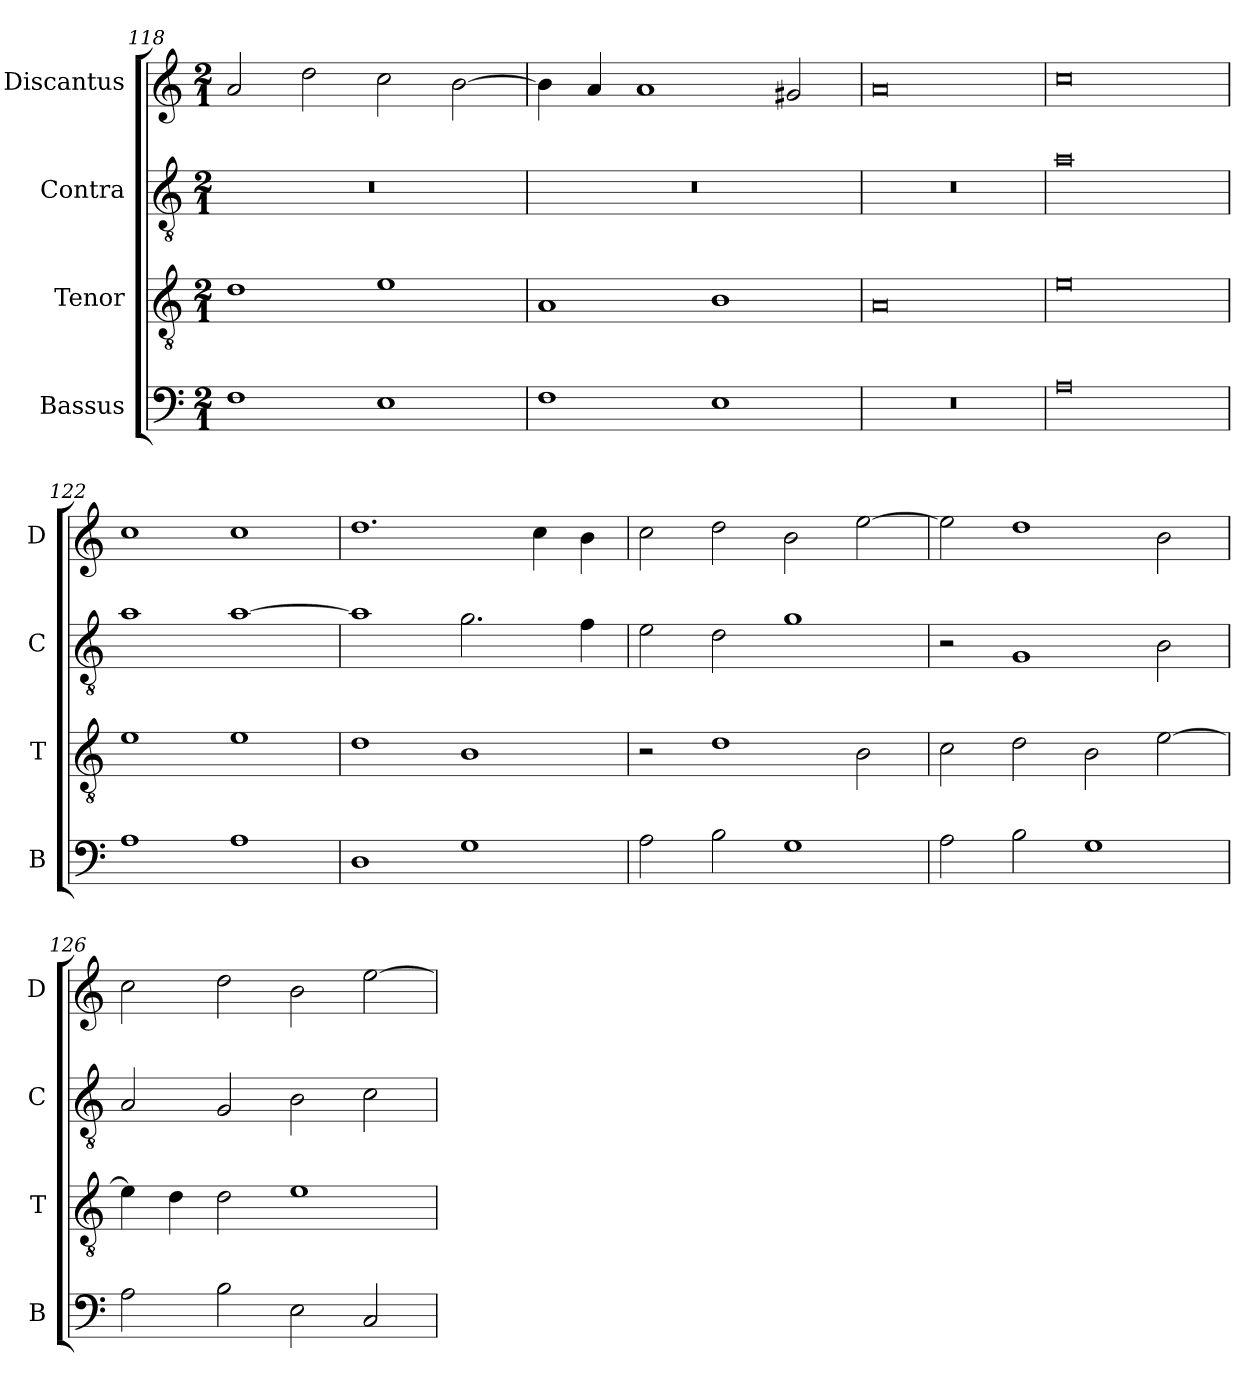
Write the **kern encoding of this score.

**kern	**kern	**kern	**kern
*part4	*part3	*part2	*part1
*staff4	*staff3	*staff2	*staff1
*I"Bassus	*I"Tenor	*I"Contra	*I"Discantus
*I'B	*I'T	*I'C	*I'D
*clefF4	*clefGv2	*clefGv2	*clefG2
*k[]	*k[]	*k[]	*k[]
*M2/1	*M2/1	*M2/1	*M2/1
=118	=118	=118	=118
1F	1d	0r	2a/
.	.	.	2dd\
1E	1e	.	2cc\
.	.	.	[2b\
=119	=119	=119	=119
1F	1A	0r	4b\]
.	.	.	4a/
.	.	.	1a
1E	1B	.	.
.	.	.	2g#X/
=120	=120	=120	=120
0r	0A	0r	0a
=121	=121	=121	=121
0A	0e	0a	0cc
=122	=122	=122	=122
1A	1e	1a	1cc
1A	1e	[1a	1cc
=123	=123	=123	=123
1D	1d	1a]	1.dd
1G	1B	2.g\	.
.	.	.	4cc\
.	.	4f\	4b\
=124	=124	=124	=124
2A\	2r	2e\	2cc\
2B\	1d	2d\	2dd\
1G	.	1g	2b\
.	2B\	.	[2ee\
=125	=125	=125	=125
2A\	2c\	2r	2ee\]
2B\	2d\	1G	1dd
1G	2B\	.	.
.	[2e\	2B\	2b\
=126	=126	=126	=126
2A\	4e\]	2A/	2cc\
.	4d\	.	.
2B\	2d\	2G/	2dd\
2E\	1e	2B\	2b\
2C/	.	2c\	[2ee\
=	=	=	=
*-	*-	*-	*-
